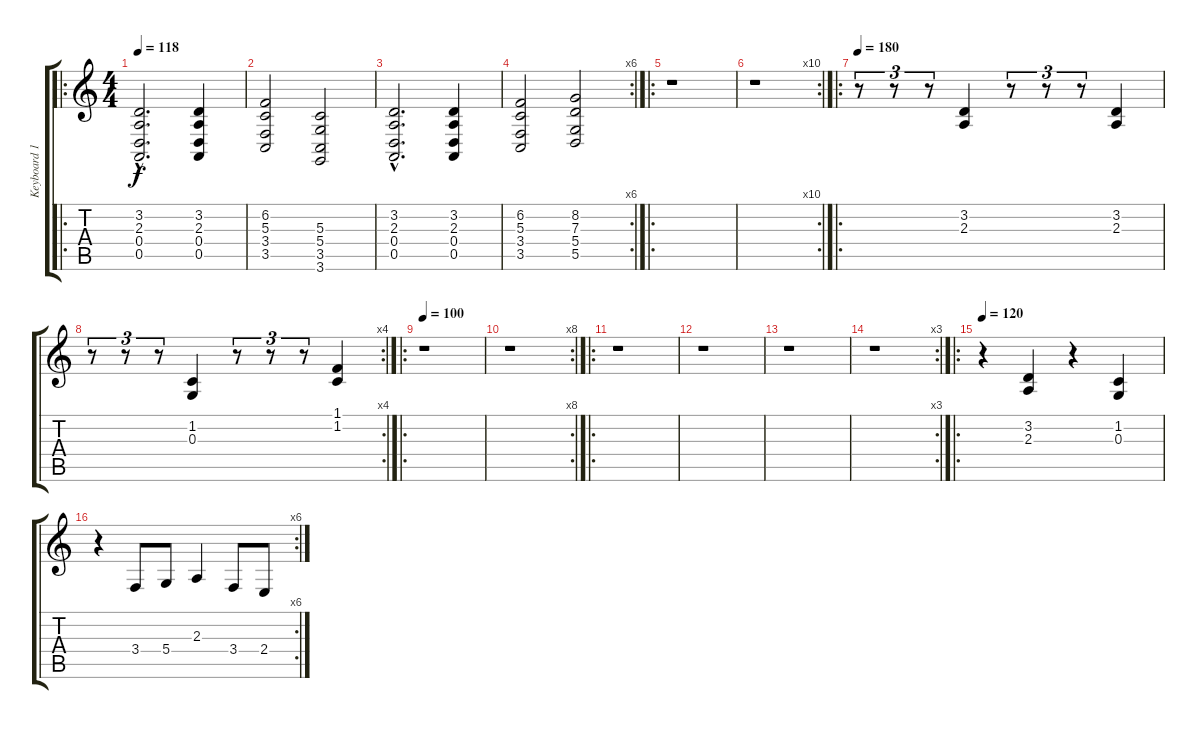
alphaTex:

\track ("Keyboard 1 /Organ" "Keyboard 1") {instrument churchorgan}
\staff {score tabs}
\tuning (E4 B3 G3 D3 A2 E2) {hide}
\ro
\ts (4 4)
\tempo 118
\clef g2
\ks c
(3.2{hac} 2.3{hac} 0.4{hac} 0.5{hac}).2{d dy f instrument churchorgan} (3.2 2.3 0.4 0.5).4 |
(6.2 5.3 3.4 3.5).2 (5.3 5.4 3.5 3.6).2 |
(3.2{hac} 2.3{hac} 0.4{hac} 0.5{hac}).2{d} (3.2 2.3 0.4 0.5).4 |
\rc 6
(6.2 5.3 3.4 3.5).2 (8.2 7.3 5.4 5.5).2 |
\ro
r.1 |
\rc 10
r.1 |
\ro
\tempo 180
r.8{tu (3 2) instrument stringensemble1} r.8{tu (3 2)} r.8{tu (3 2)} (3.2 2.3).4 r.8{tu (3 2)} r.8{tu (3 2)} r.8{tu (3 2)} (3.2 2.3).4 |
\rc 4
r.8{tu (3 2)} r.8{tu (3 2)} r.8{tu (3 2)} (1.2 0.3).4 r.8{tu (3 2)} r.8{tu (3 2)} r.8{tu (3 2)} (1.1 1.2).4 |
\ro
\tempo 100
r.1 |
\rc 8
r.1 |
\ro
r.1 |
r.1 |
r.1 |
\rc 3
r.1 |
\ro
\tempo 120
r.4{instrument stringensemble1} (3.2 2.3).4 r.4 (1.2 0.3).4 |
\rc 6
r.4 3.4.8 5.4.8 2.3.4 3.4.8 2.4.8
